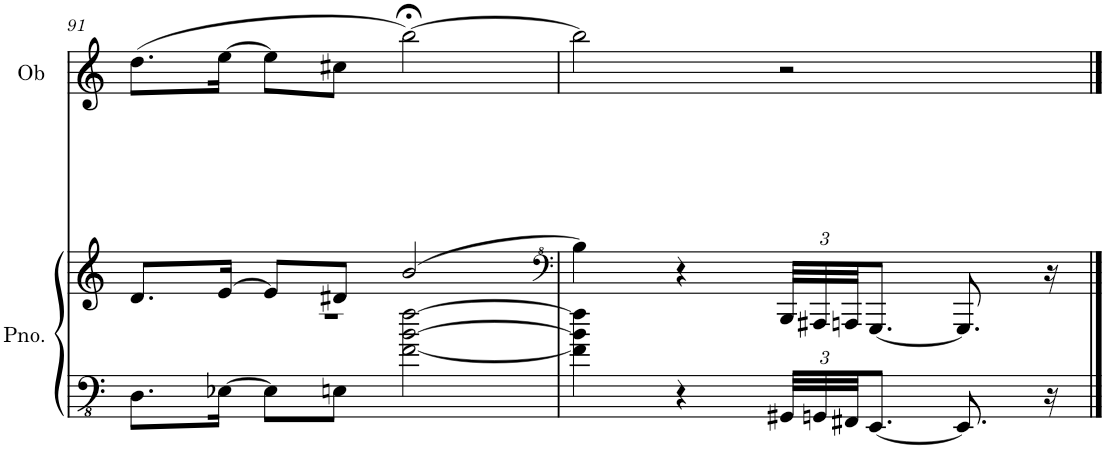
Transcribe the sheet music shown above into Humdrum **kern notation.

**kern	**kern	**kern
*part2	*part2	*part1
*staff3	*staff2	*staff1
*I"Piano	*	*I"Oboe
*I'Pno.	*	*I'Ob
!!LO:PB:g=z
*clefFv4	*clefG2	*clefG2
*k[]	*k[]	*k[]
*M4/4	*M4/4	*M4/4
=91	=91	=91
*	*^	*
8.DD\L	8.d/L	1r	(8.dd\L
[16EE-X\Jk	[16e/Jk	.	[16ee\Jk
8EE-\L]	8e/L]	.	8ee\L]
8EEn\J	8d#X/J	.	8cc#X\J
[2F\ [2B\ [2f\	[2b/	.	[2bb;<\)
*	*v	*v	*
=92	=92	=92
*	*clefF^4	*
4F\] 4B\] 4f\]	4b\]	2bb\]
4r	4r	.
*Xbrackettup	*Xbrackettup	*
48GGG#X/LLL	48BB/LLL	2r
48GGGn/	48AA#X/	.
48FFF#X/JJ	48AAn/JJ	.
[8.EEE/J	[8.GG/J	.
8.EEE/]	8.GG/]	.
16r	16r	.
==	==	==
*-	*-	*-
